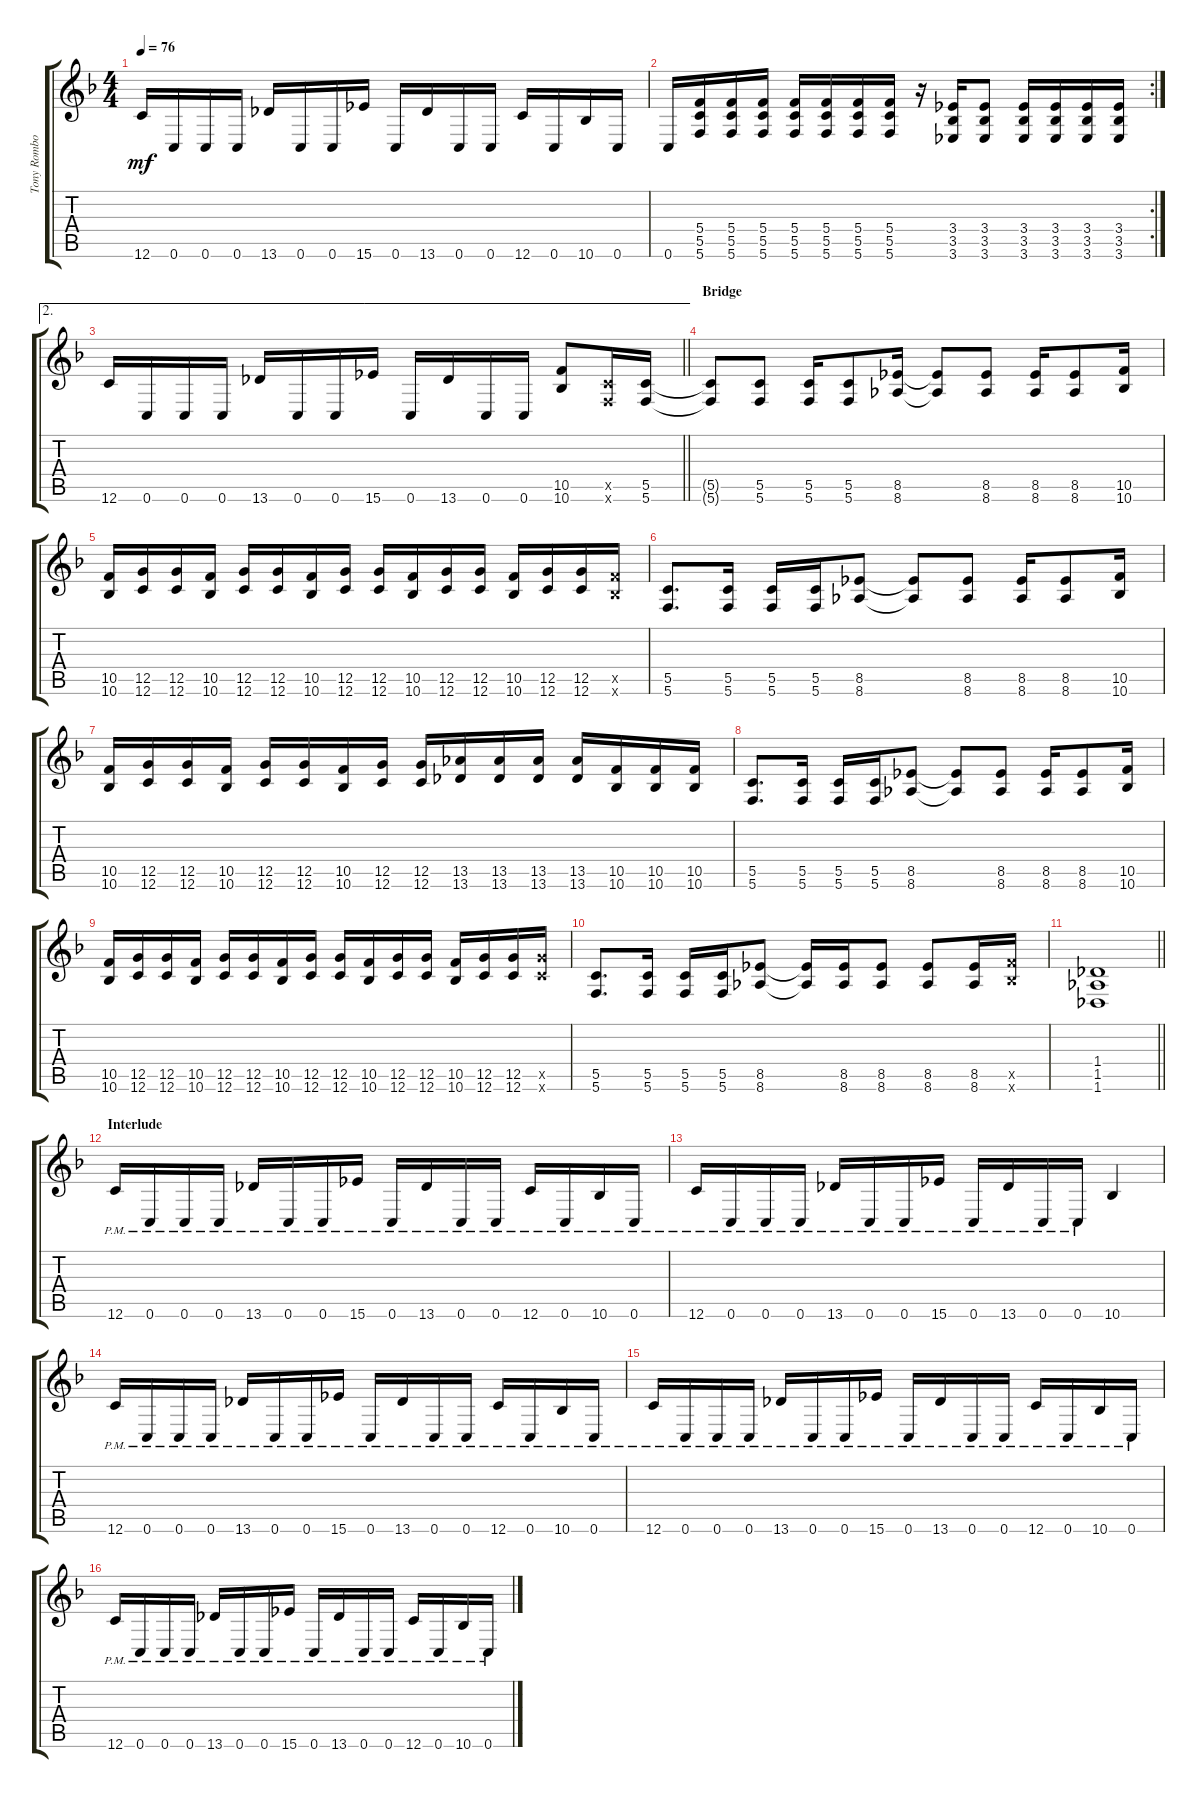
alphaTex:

\track ("Tony Rombola" "Tony Rombo") {instrument distortionguitar}
\staff {score tabs}
\tuning (D4 A3 F3 C3 G2 C2) {hide}
\ts (4 4)
\tempo 76
\clef g2
\ks f
12.6.16{dy mf} 0.6.16 0.6.16 0.6.16 13.6.16 0.6.16 0.6.16 15.6.16 0.6.16 13.6.16 0.6.16 0.6.16 12.6.16 0.6.16 10.6.16 0.6.16 |
\rc 2
0.6.16 (5.4 5.5 5.6).16 (5.4 5.5 5.6).16 (5.4 5.5 5.6).16 (5.4 5.5 5.6).16 (5.4 5.5 5.6).16 (5.4 5.5 5.6).16 (5.4 5.5 5.6).16 r.16 (3.4 3.5 3.6).16 (3.4 3.5 3.6).8 (3.4 3.5 3.6).16 (3.4 3.5 3.6).16 (3.4 3.5 3.6).16 (3.4 3.5 3.6).16 |
\ae 2
\barLineRight lightlight
12.6.16 0.6.16 0.6.16 0.6.16 13.6.16 0.6.16 0.6.16 15.6.16 0.6.16 13.6.16 0.6.16 0.6.16 (10.5 10.6).8 (5.5{x} 5.6{x}).16 (5.5 5.6).16 |
\section ("" "Bridge")
(5.5{t} 5.6{t}).8 (5.5 5.6).8 (5.5 5.6).16 (5.5 5.6).8 (8.5 8.6).16 (8.5{t} 8.6{t}).8 (8.5 8.6).8 (8.5 8.6).16 (8.5 8.6).8 (10.5 10.6).16 |
(10.5 10.6).16 (12.5 12.6).16 (12.5 12.6).16 (10.5 10.6).16 (12.5 12.6).16 (12.5 12.6).16 (10.5 10.6).16 (12.5 12.6).16 (12.5 12.6).16 (10.5 10.6).16 (12.5 12.6).16 (12.5 12.6).16 (10.5 10.6).16 (12.5 12.6).16 (12.5 12.6).16 (10.5{x} 10.6{x}).16 |
(5.5 5.6).8{d} (5.5 5.6).16 (5.5 5.6).16 (5.5 5.6).16 (8.5 8.6).8 (8.5{t} 8.6{t}).8 (8.5 8.6).8 (8.5 8.6).16 (8.5 8.6).8 (10.5 10.6).16 |
(10.5 10.6).16 (12.5 12.6).16 (12.5 12.6).16 (10.5 10.6).16 (12.5 12.6).16 (12.5 12.6).16 (10.5 10.6).16 (12.5 12.6).16 (12.5 12.6).16 (13.5 13.6).16 (13.5 13.6).16 (13.5 13.6).16 (13.5 13.6).16 (10.5 10.6).16 (10.5 10.6).16 (10.5 10.6).16 |
(5.5 5.6).8{d} (5.5 5.6).16 (5.5 5.6).16 (5.5 5.6).16 (8.5 8.6).8 (8.5{t} 8.6{t}).8 (8.5 8.6).8 (8.5 8.6).16 (8.5 8.6).8 (10.5 10.6).16 |
(10.5 10.6).16 (12.5 12.6).16 (12.5 12.6).16 (10.5 10.6).16 (12.5 12.6).16 (12.5 12.6).16 (10.5 10.6).16 (12.5 12.6).16 (12.5 12.6).16 (10.5 10.6).16 (12.5 12.6).16 (12.5 12.6).16 (10.5 10.6).16 (12.5 12.6).16 (12.5 12.6).16 (12.5{x} 12.6{x}).16 |
(5.5 5.6).8{d} (5.5 5.6).16 (5.5 5.6).16 (5.5 5.6).16 (8.5 8.6).8 (8.5{t} 8.6{t}).16 (8.5 8.6).16 (8.5 8.6).8 (8.5 8.6).8 (8.5 8.6).16 (10.5{x} 10.6{x}).16 |
\barLineRight lightlight
(1.4 1.5 1.6).1 |
\section ("" "Interlude")
12.6{pm}.16 0.6{pm}.16 0.6{pm}.16 0.6{pm}.16 13.6{pm}.16 0.6{pm}.16 0.6{pm}.16 15.6{pm}.16 0.6{pm}.16 13.6{pm}.16 0.6{pm}.16 0.6{pm}.16 12.6{pm}.16 0.6{pm}.16 10.6{pm}.16 0.6{pm}.16 |
12.6{pm}.16 0.6{pm}.16 0.6{pm}.16 0.6{pm}.16 13.6{pm}.16 0.6{pm}.16 0.6{pm}.16 15.6{pm}.16 0.6{pm}.16 13.6{pm}.16 0.6{pm}.16 0.6{pm}.16 10.6.4 |
12.6{pm}.16 0.6{pm}.16 0.6{pm}.16 0.6{pm}.16 13.6{pm}.16 0.6{pm}.16 0.6{pm}.16 15.6{pm}.16 0.6{pm}.16 13.6{pm}.16 0.6{pm}.16 0.6{pm}.16 12.6{pm}.16 0.6{pm}.16 10.6{pm}.16 0.6{pm}.16 |
12.6{pm}.16 0.6{pm}.16 0.6{pm}.16 0.6{pm}.16 13.6{pm}.16 0.6{pm}.16 0.6{pm}.16 15.6{pm}.16 0.6{pm}.16 13.6{pm}.16 0.6{pm}.16 0.6{pm}.16 12.6{pm}.16 0.6{pm}.16 10.6{pm}.16 0.6{pm}.16 |
12.6{pm}.16 0.6{pm}.16 0.6{pm}.16 0.6{pm}.16 13.6{pm}.16 0.6{pm}.16 0.6{pm}.16 15.6{pm}.16 0.6{pm}.16 13.6{pm}.16 0.6{pm}.16 0.6{pm}.16 12.6{pm}.16 0.6{pm}.16 10.6{pm}.16 0.6{pm}.16
